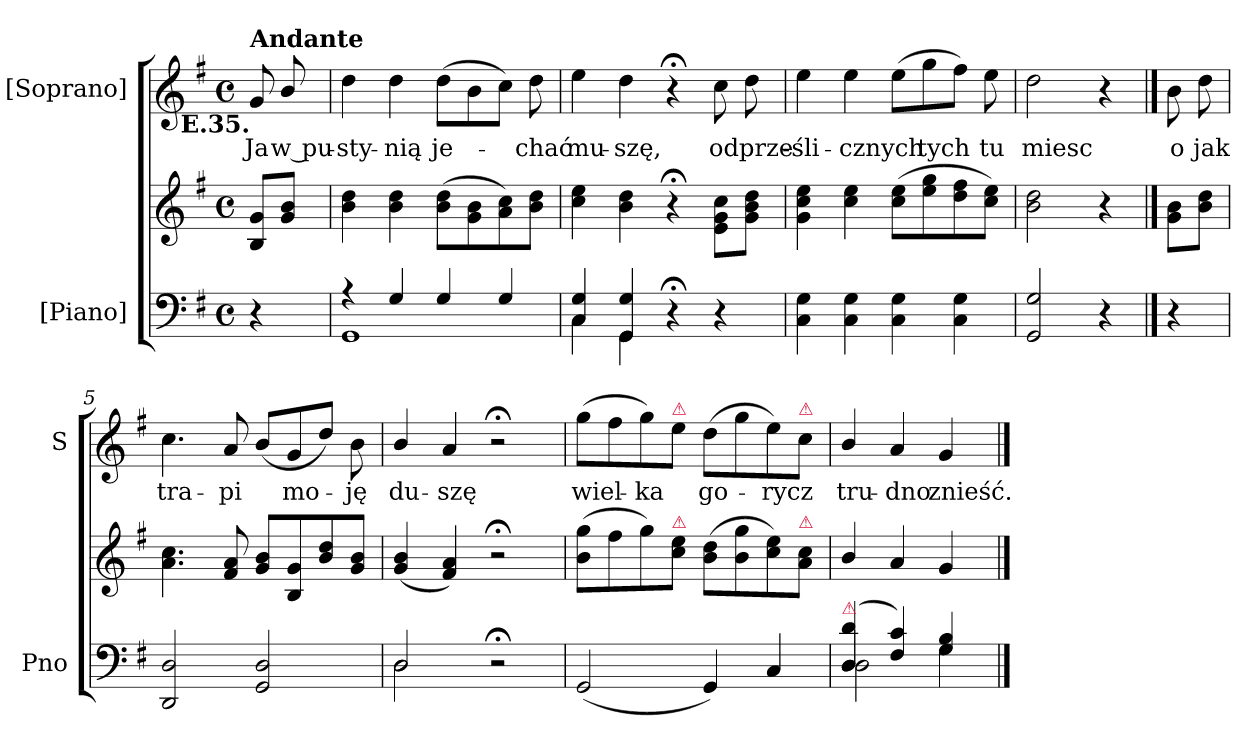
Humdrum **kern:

**kern	**kern	**kern	**text
*part2	*part2	*part1	*part1
*staff3	*staff2	*staff1	*staff1
*I"[Piano]	*	*I"[Soprano]	*
*I'Pno	*	*I'S	*
*clefF4	*clefG2	*clefG2	*
*k[f#]	*k[f#]	*k[f#]	*
*G:	*G:	*G:	*
*M4/4	*M4/4	*M4/4	*
*met(c)	*met(c)	*met(c)	*
=	=	=	=
!	!	!LO:TX:b:B:rj:t=E.35.	!
!	!	!LO:TX:a:B:t=Andante	!
4r	8B/ 8g/L	8g/	Ja
.	8g/ 8b/J	8b/	w pu-
=1	=1	=1	=1
*^	*	*	*
4r	1GG	4b\ 4dd\	4dd\	-sty-
4G/	.	4b\ 4dd\	4dd\	-nią
4G/	.	(>8b\ 8dd\L	(>8dd\L	je-
.	.	8g\ 8b\	8b\	.
4G/	.	8a\ 8cc\)	8cc\J)	.
.	.	8b\ 8dd\J	8dd\	-chać
=2	=2	=2	=2	=2
4C/ 4G/	4C	4cc\ 4ee\	4ee\	mu-
4GG/ 4G/	4GG	4b\ 4dd\	4dd\	-szę,
4r;<	2ryy	4r;<	4r;<	.
4r	.	8e\ 8g\ 8cc\L	8cc\	od
.	.	8g\ 8b\ 8dd\J	8dd\	prze-
*v	*v	*	*	*
=3	=3	=3	=3
4C\ 4G\	4g\ 4cc\ 4ee\	4ee\	-śli-
4C\ 4G\	4cc\ 4ee\	4ee\	-cznych
4C\ 4G\	(>8cc\ 8ee\L	(>8ee\L	.
.	8ee\ 8gg\	8gg\	tych
4C\ 4G\	8dd\ 8ff#\	8ff#\J)	.
.	8cc\ 8ee\J)	8ee\	tu
=4	=4	=4	=4
2GG/ 2G/	2b\ 2dd\	2dd\	miesc
4r	4r	4r	.
==	==	==	==
4r	8g\ 8b\L	8b\	o
.	8b\ 8dd\J	8dd\	jak
=5	=5	=5	=5
2DD/ 2D/	4.a\ 4.cc\	4.cc\	tra-
.	8f#/ 8a/	8a/	-pi
2GG/ 2D/	8g/ 8b/L	(<8b/L	.
.	8B/ 8g/	8g/	mo-
.	8b/ 8dd/	8dd/J)	.
.	8g/ 8b/J	8b\	-ję
=6	=6	=6	=6
*^	*	*	*
2D	2D	(<4g/ 4b/	4b/	du-
.	.	4f#/ 4a/)	4a/	-szę
2r;<	2ryy	2r;<	2r;<	.
*v	*v	*	*	*
=7	=7	=7	=7
(<2GG/	(>8b\ 8gg\L	(>8gg\L	wiel-
.	8ff#\	8ff#\	.
.	8gg\)	8gg\)	-ka
!	!	!LO:TX:a:color=crimson:t=⚠	!
!	!LO:TX:a:color=crimson:t=⚠	!	!
.	8cc\ 8ee\J	8ee\J	.
4GG/)	(>8b\ 8dd\L	(>8dd\L	go-
.	8b\ 8gg\	8gg\	.
4C/	8cc\ 8ee\)	8ee\)	-rycz
!	!	!LO:TX:a:color=crimson:t=⚠	!
!	!LO:TX:a:color=crimson:t=⚠	!	!
.	8a\ 8cc\J	8cc\J	.
=8	=8	=8	=8
*^	*	*	*
*	*^	*	*	*
!LO:TX:a:color=crimson:t=⚠	!	!	!	!	!
(>4D/ 4d/	2D\	2D/	4b/	4b/	tru-
4F#/ 4c/)	.	.	4a/	4a/	-dno
4G/ 4B/	4G\	4ryy	4g/	4g/	znieść.
*v	*v	*v	*	*	*
==	==	==	==
*-	*-	*-	*-
